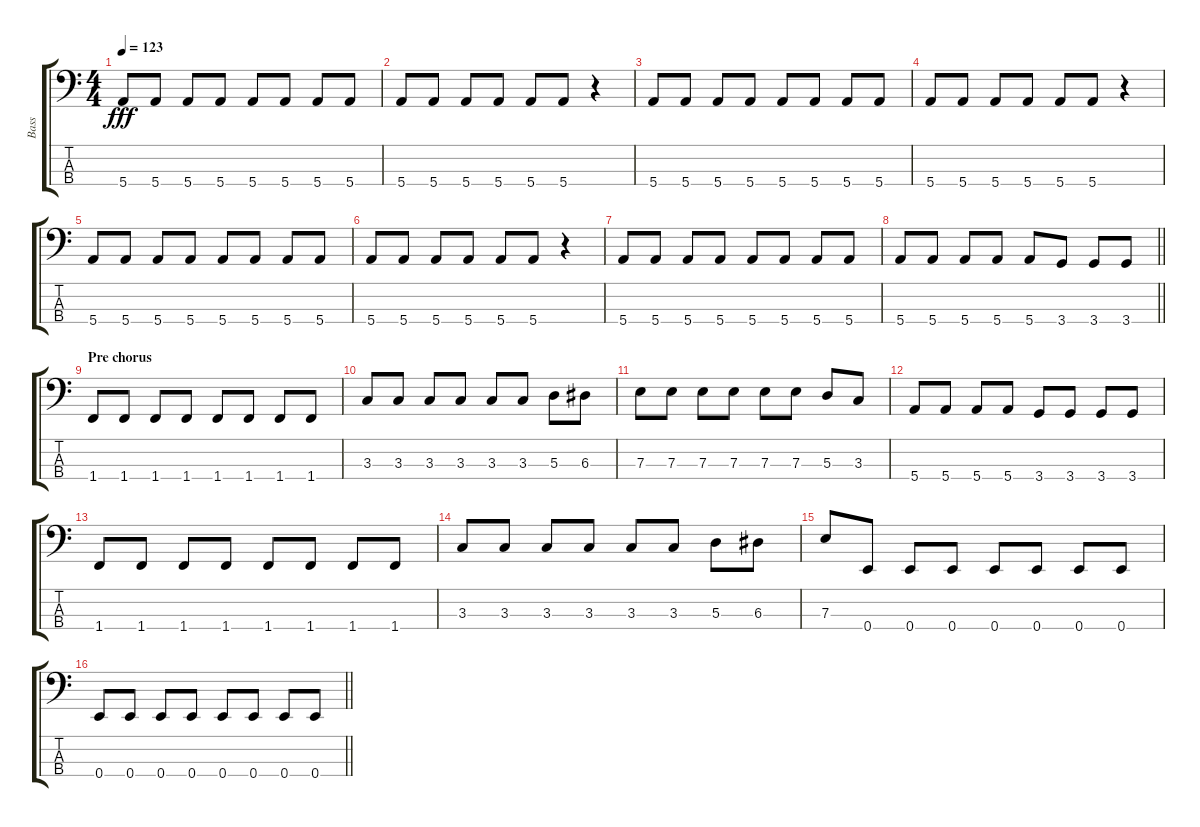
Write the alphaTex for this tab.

\track ("Bass" "Bass") {instrument electricbassfinger}
\staff {score tabs}
\tuning (G2 D2 A1 E1) {hide}
\ts (4 4)
\tempo 123
\clef f4
\ks c
5.4.8{dy fff} 5.4.8 5.4.8 5.4.8 5.4.8 5.4.8 5.4.8 5.4.8 |
5.4.8 5.4.8 5.4.8 5.4.8 5.4.8 5.4.8 r.4 |
5.4.8 5.4.8 5.4.8 5.4.8 5.4.8 5.4.8 5.4.8 5.4.8 |
5.4.8 5.4.8 5.4.8 5.4.8 5.4.8 5.4.8 r.4 |
5.4.8 5.4.8 5.4.8 5.4.8 5.4.8 5.4.8 5.4.8 5.4.8 |
5.4.8 5.4.8 5.4.8 5.4.8 5.4.8 5.4.8 r.4 |
5.4.8 5.4.8 5.4.8 5.4.8 5.4.8 5.4.8 5.4.8 5.4.8 |
\barLineRight lightlight
5.4.8 5.4.8 5.4.8 5.4.8 5.4.8 3.4.8 3.4.8 3.4.8 |
\section ("" "Pre chorus")
1.4.8 1.4.8 1.4.8 1.4.8 1.4.8 1.4.8 1.4.8 1.4.8 |
3.3.8 3.3.8 3.3.8 3.3.8 3.3.8 3.3.8 5.3.8 6.3.8 |
7.3.8 7.3.8 7.3.8 7.3.8 7.3.8 7.3.8 5.3.8 3.3.8 |
5.4.8 5.4.8 5.4.8 5.4.8 3.4.8 3.4.8 3.4.8 3.4.8 |
1.4.8 1.4.8 1.4.8 1.4.8 1.4.8 1.4.8 1.4.8 1.4.8 |
3.3.8 3.3.8 3.3.8 3.3.8 3.3.8 3.3.8 5.3.8 6.3.8 |
7.3.8 0.4.8 0.4.8 0.4.8 0.4.8 0.4.8 0.4.8 0.4.8 |
\barLineRight lightlight
0.4.8 0.4.8 0.4.8 0.4.8 0.4.8 0.4.8 0.4.8 0.4.8
